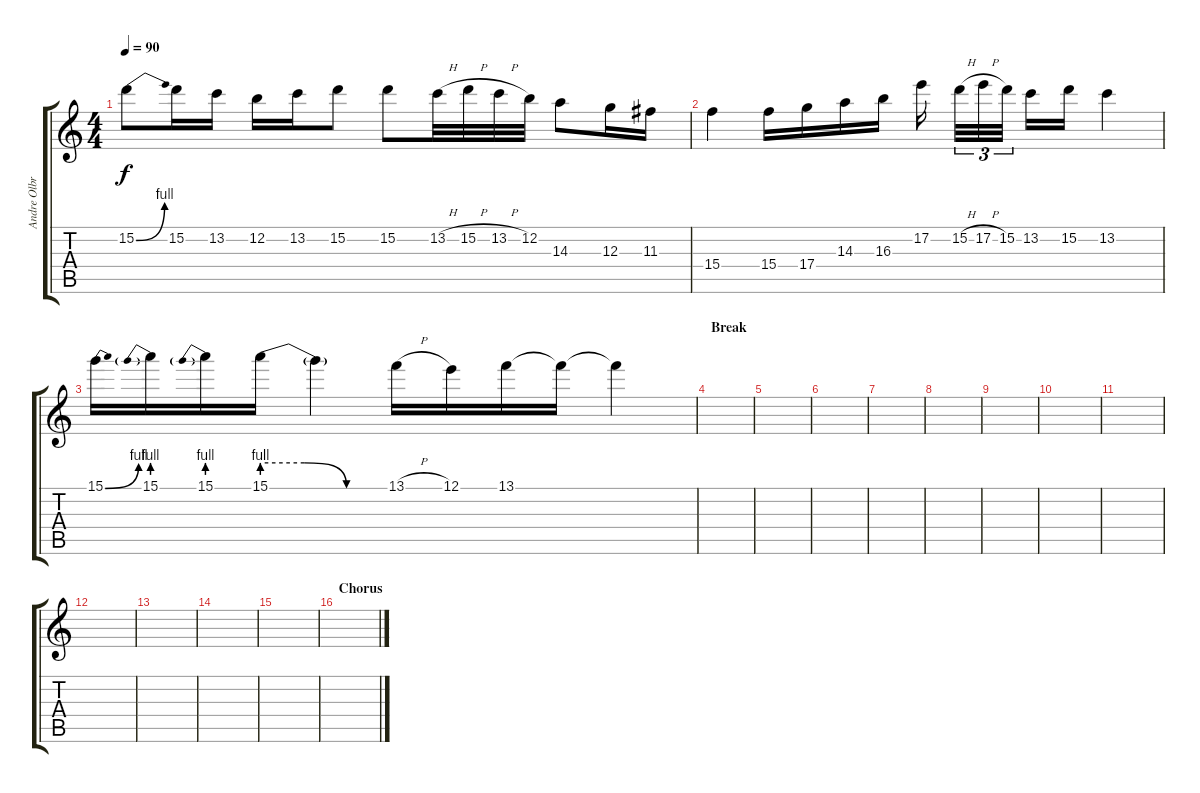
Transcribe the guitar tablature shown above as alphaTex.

\track ("Andre Olbrich" "Andre Olbr") {instrument distortionguitar}
\staff {score tabs}
\tuning (E4 B3 G3 D3 A2 E2) {hide}
\ts (4 4)
\tempo 90
\clef g2
\ks c
15.2{be (bend 0 0 60 4)}.8{dy f} 15.2.16 13.2.16 12.2.16 13.2.16 15.2.8 15.2.8 13.2{h}.32 15.2{h}.32 13.2{h}.32 12.2.32 14.3.8 12.3.16 11.3.16 |
15.4.4 15.4.16 17.4.16 14.3.16 16.3.16 17.2.16 15.2{h}.32{tu (3 2)} 17.2{h}.32{tu (3 2)} 15.2.32{tu (3 2)} 13.2.16 15.2.16 13.2.4 |
15.1{be (bend 0 0 60 4)}.16 15.1{be (prebend 0 4 60 4)}.16 15.1{be (prebend 0 4 60 4)}.16 15.1{be (custom 0 4 20 4 40 0 60 0)}.16 15.1{t}.4 13.1{h}.16 12.1.16 13.1.16 13.1{t}.16 13.1{t}.4 |
\section ("" "Break")
|
|
|
|
|
|
|
|
|
|
|
|
\section ("" "Chorus")
